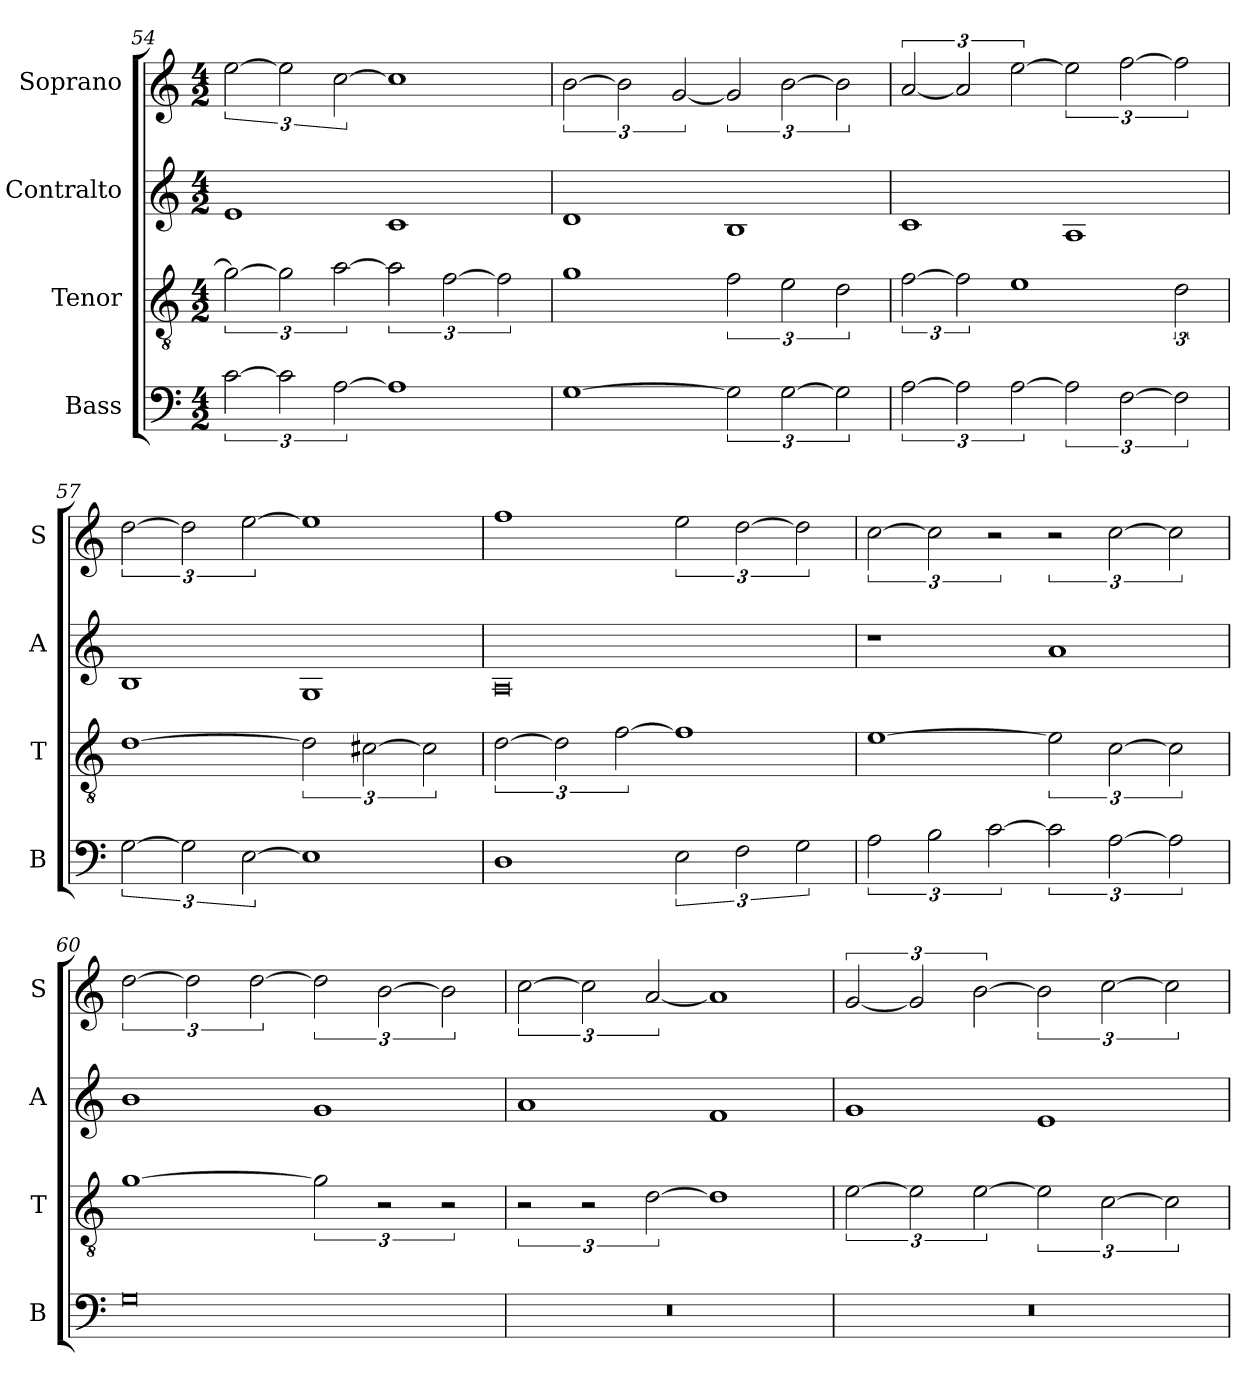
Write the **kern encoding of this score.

**kern	**kern	**kern	**kern
*part4	*part3	*part2	*part1
*staff4	*staff3	*staff2	*staff1
*I"Bass	*I"Tenor	*I"Contralto	*I"Soprano
*I'B	*I'T	*I'A	*I'S
*clefF4	*clefGv2	*clefG2	*clefG2
*k[]	*k[]	*k[]	*k[]
*G:mix	*G:mix	*G:mix	*G:mix
*M4/2	*M4/2	*M4/2	*M4/2
=54	=54	=54	=54
[3c	3g_	1e	[3ee
3c]	3g]	.	3ee]
[3A	[3a	.	[3cc
1A]	3a]	1c	1cc]
.	[3f	.	.
.	3f]	.	.
=55	=55	=55	=55
[1G	1g	1d	[3b
.	.	.	3b]
.	.	.	[3g
3G]	3f	1B	3g]
[3G	3e	.	[3b
3G]	3d	.	3b]
=56	=56	=56	=56
[3A	[3f	1c	[3a
3A]	3f]	.	3a]
[3A	1e	.	[3ee
3A]	.	1A	3ee]
[3F	.	.	[3ff
3F]	3d	.	3ff]
=57	=57	=57	=57
[3G	[1d	1B	[3dd
3G]	.	.	3dd]
[3E	.	.	[3ee
1E]	3d]	1G	1ee]
.	[3c#X	.	.
.	3c#]	.	.
=58	=58	=58	=58
1D	[3d	0A	1ff
.	3d]	.	.
.	[3f	.	.
3E	1f]	.	3ee
3F	.	.	[3dd
3G	.	.	3dd]
=59	=59	=59	=59
3A	[1e	1r	[3cc
3B	.	.	3cc]
[3c	.	.	3r
3c]	3e]	1a	3r
[3A	[3c	.	[3cc
3A]	3c]	.	3cc]
=60	=60	=60	=60
0G	[1g	1b	[3dd
.	.	.	3dd]
.	.	.	[3dd
.	3g]	1g	3dd]
.	3r	.	[3b
.	3r	.	3b]
=61	=61	=61	=61
0r	3r	1a	[3cc
.	3r	.	3cc]
.	[3d	.	[3a
.	1d]	1f	1a]
=62	=62	=62	=62
0r	[3e	1g	[3g
.	3e]	.	3g]
.	[3e	.	[3b
.	3e]	1e	3b]
.	[3c	.	[3cc
.	3c]	.	3cc]
=	=	=	=
*-	*-	*-	*-
